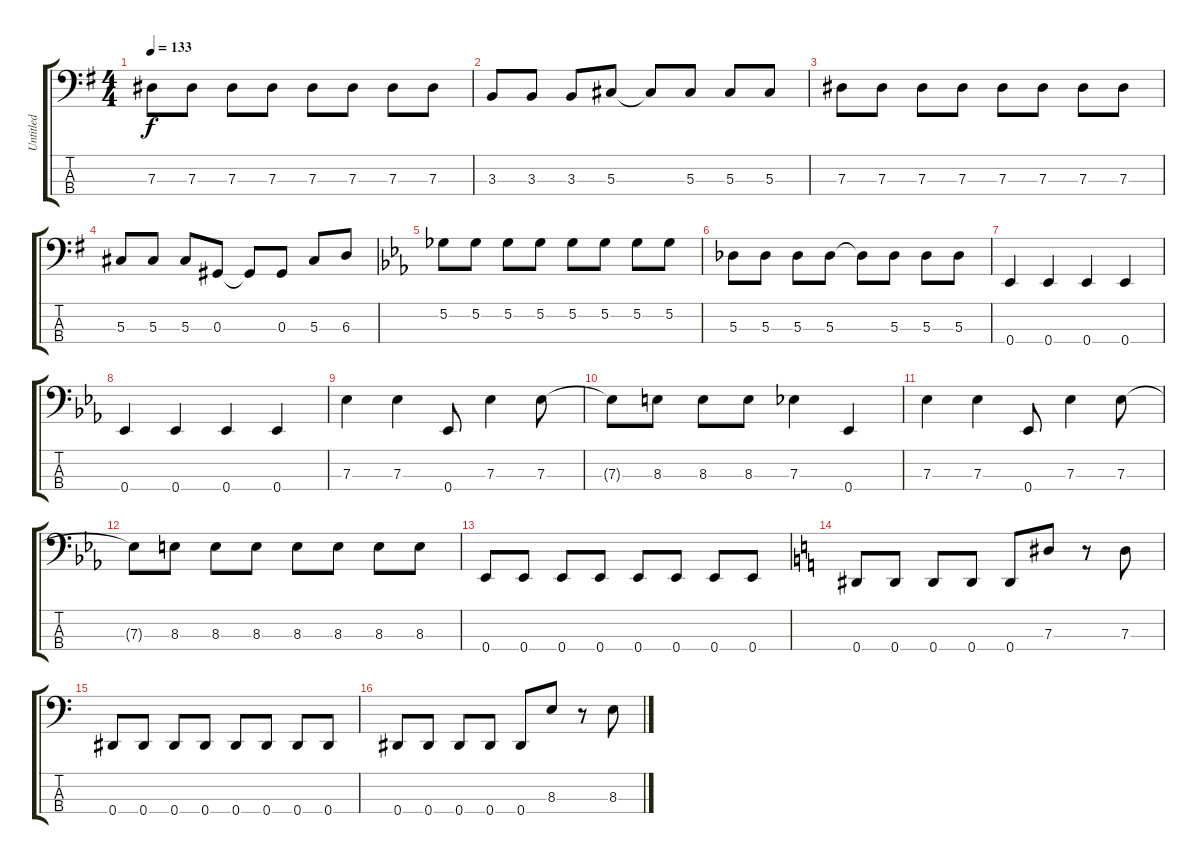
\track ("Untitled" "Untitled") {instrument electricbassfinger}
\staff {score tabs}
\tuning (Gb2 Db2 Ab1 Eb1) {hide}
\ts (4 4)
\tempo 133
\clef f4
\ks g
7.3.8{dy f} 7.3.8 7.3.8 7.3.8 7.3.8 7.3.8 7.3.8 7.3.8 |
3.3.8 3.3.8 3.3.8 5.3.8 5.3{t}.8 5.3.8 5.3.8 5.3.8 |
7.3.8 7.3.8 7.3.8 7.3.8 7.3.8 7.3.8 7.3.8 7.3.8 |
5.3.8 5.3.8 5.3.8 0.3.8 0.3{t}.8 0.3.8 5.3.8 6.3.8 |
\ks eb
5.2.8 5.2.8 5.2.8 5.2.8 5.2.8 5.2.8 5.2.8 5.2.8 |
5.3.8 5.3.8 5.3.8 5.3.8 5.3{t}.8 5.3.8 5.3.8 5.3.8 |
0.4.4 0.4.4 0.4.4 0.4.4 |
0.4.4 0.4.4 0.4.4 0.4.4 |
7.3.4 7.3.4 0.4.8 7.3.4 7.3.8 |
7.3{t}.8 8.3.8 8.3.8 8.3.8 7.3.4 0.4.4 |
7.3.4 7.3.4 0.4.8 7.3.4 7.3.8 |
7.3{t}.8 8.3.8 8.3.8 8.3.8 8.3.8 8.3.8 8.3.8 8.3.8 |
0.4.8 0.4.8 0.4.8 0.4.8 0.4.8 0.4.8 0.4.8 0.4.8 |
\ks c
0.4.8 0.4.8 0.4.8 0.4.8 0.4.8 7.3.8 r.8 7.3.8 |
0.4.8 0.4.8 0.4.8 0.4.8 0.4.8 0.4.8 0.4.8 0.4.8 |
0.4.8 0.4.8 0.4.8 0.4.8 0.4.8 8.3.8 r.8 8.3.8
